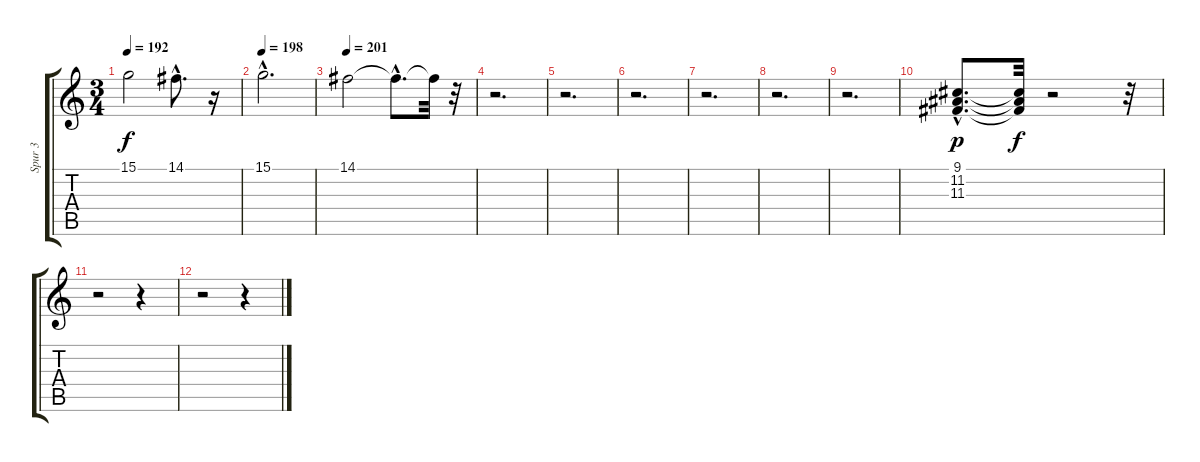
\track ("Spur 3" "Spur 3") {instrument stringensemble1}
\staff {score tabs}
\tuning (E4 B3 G3 D3 A2 E2) {hide}
\ts (3 4)
\tempo 192
\clef g2
\ks c
15.1.2{dy f} 14.1{hac}.8{d} r.16 |
\tempo 198
15.1{hac}.2{d} |
\tempo 201
14.1.2 14.1{hac t}.8{d} 14.1{t}.32 r.32 |
r.2{d} |
r.2{d} |
r.2{d} |
r.2{d} |
r.2{d} |
r.2{d} |
(9.1{hac} 11.2{hac} 11.3{hac}).8{d dy p} (9.1{t} 11.2{t} 11.3{t}).32{dy f} r.2 r.32 |
r.2 r.4 |
r.2 r.4
